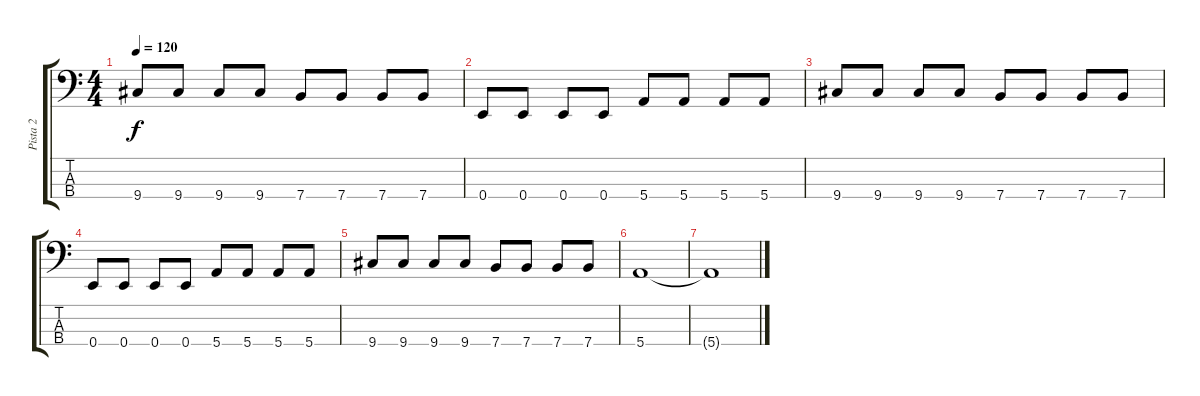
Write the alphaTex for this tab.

\track ("Pista 2" "Pista 2") {instrument electricbasspick}
\staff {score tabs}
\tuning (G2 D2 A1 E1) {hide}
\ts (4 4)
\tempo 120
\clef f4
\ks c
9.4.8{dy f} 9.4.8 9.4.8 9.4.8 7.4.8 7.4.8 7.4.8 7.4.8 |
0.4.8 0.4.8 0.4.8 0.4.8 5.4.8 5.4.8 5.4.8 5.4.8 |
9.4.8 9.4.8 9.4.8 9.4.8 7.4.8 7.4.8 7.4.8 7.4.8 |
0.4.8 0.4.8 0.4.8 0.4.8 5.4.8 5.4.8 5.4.8 5.4.8 |
9.4.8 9.4.8 9.4.8 9.4.8 7.4.8 7.4.8 7.4.8 7.4.8 |
5.4.1 |
5.4{t}.1
